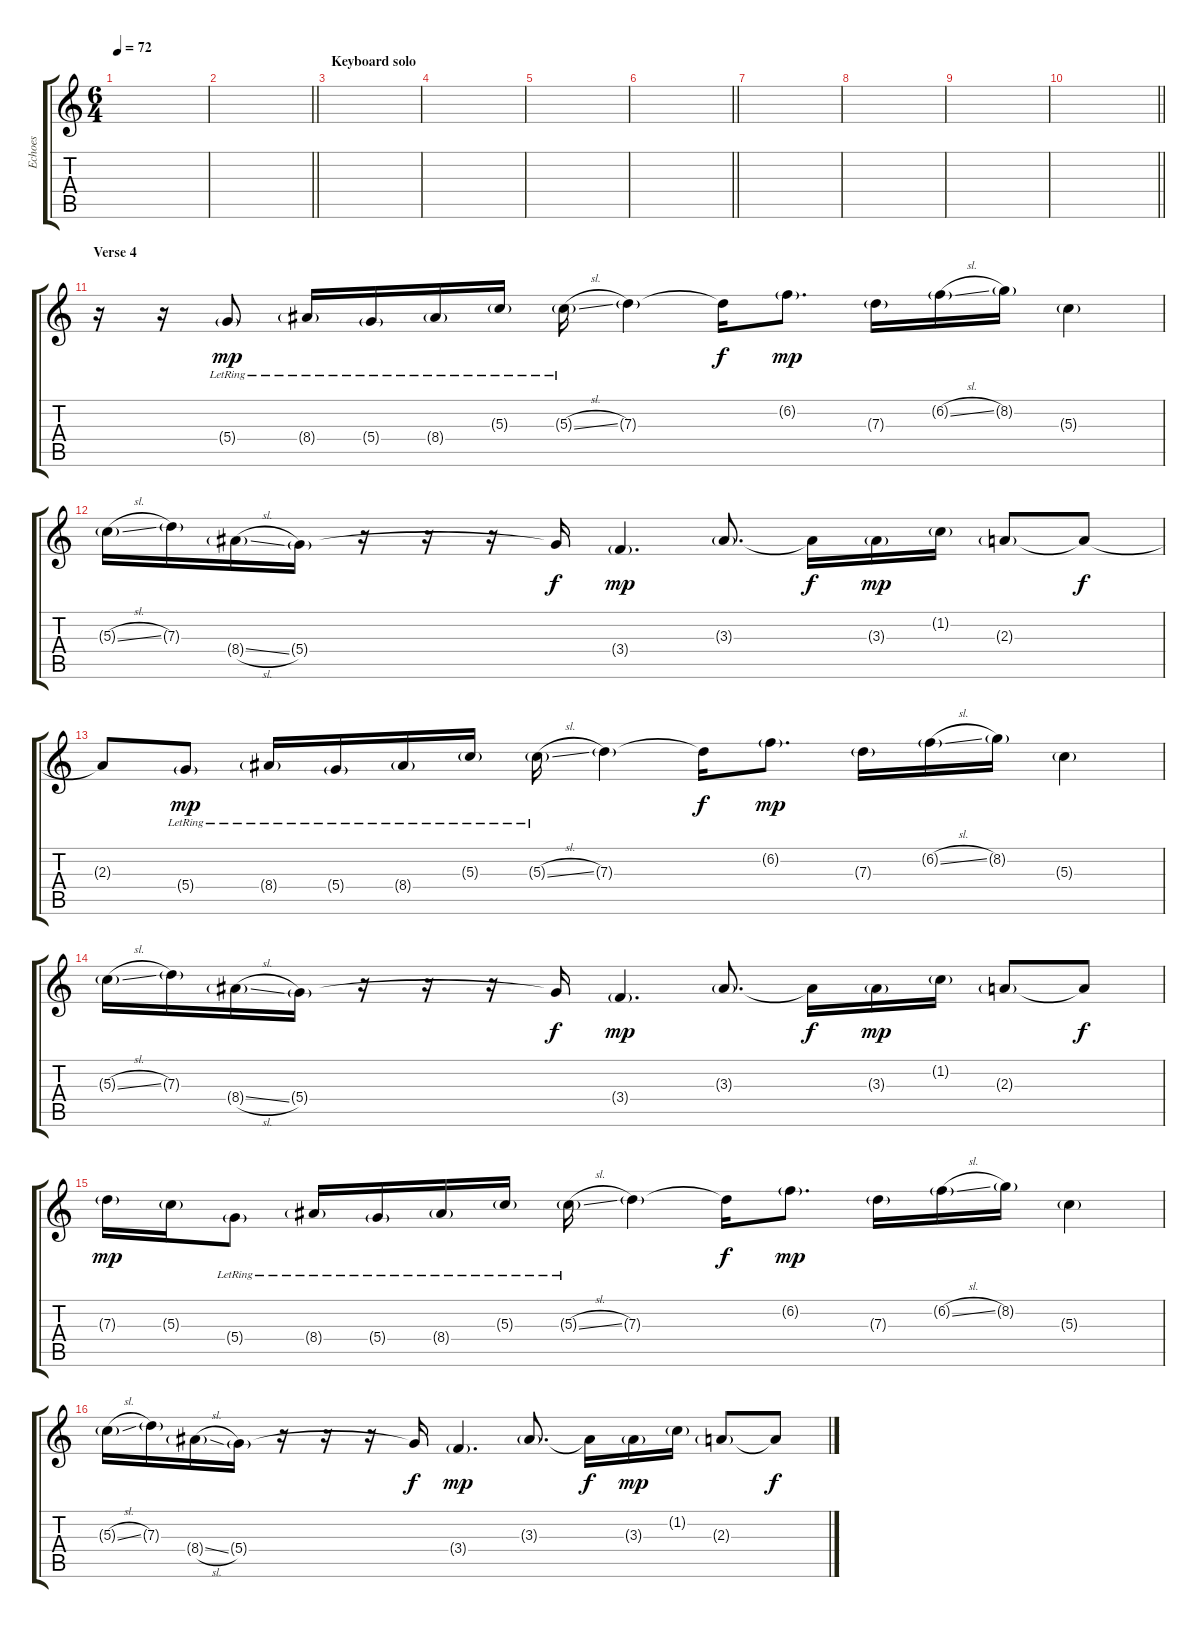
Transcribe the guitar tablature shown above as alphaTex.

\track ("Echoes" "Echoes") {instrument electricguitarjazz}
\staff {score tabs}
\tuning (E4 B3 G3 D3 A2 E2) {hide}
\ts (6 4)
\tempo 72
\clef g2
\ks c
|
\barLineRight lightlight
|
\section ("" "Keyboard solo")
|
|
|
\barLineRight lightlight
|
\section ("" "")
|
|
|
\barLineRight lightlight
|
\section ("" "Verse 4")
r.16{volume 16 instrument electricguitarjazz} r.16 5.4{g lr}.8{dy mp} 8.4{g lr}.16 5.4{g lr}.16 8.4{g lr}.16 5.3{g lr}.16 5.3{sl g lr}.16 7.3{g}.4 7.3{t}.16{dy f} 6.2{g}.8{d dy mp} 7.3{g}.16 6.2{sl g}.16 8.2{g}.16 5.3{g}.4 |
5.3{sl g}.16 7.3{g}.16 8.4{sl g}.16 5.4{g}.16 r.16 r.16 r.16 5.4{t}.16{dy f} 3.4{g}.4{d dy mp} 3.3{g}.8{d} 3.3{t}.16{dy f} 3.3{g}.16{dy mp} 1.2{g}.16 2.3{g}.8 2.3{t}.8{dy f} |
2.3{t}.8 5.4{g lr}.8{dy mp} 8.4{g lr}.16 5.4{g lr}.16 8.4{g lr}.16 5.3{g lr}.16 5.3{sl g lr}.16 7.3{g}.4 7.3{t}.16{dy f} 6.2{g}.8{d dy mp} 7.3{g}.16 6.2{sl g}.16 8.2{g}.16 5.3{g}.4 |
5.3{sl g}.16 7.3{g}.16 8.4{sl g}.16 5.4{g}.16 r.16 r.16 r.16 5.4{t}.16{dy f} 3.4{g}.4{d dy mp} 3.3{g}.8{d} 3.3{t}.16{dy f} 3.3{g}.16{dy mp} 1.2{g}.16 2.3{g}.8 2.3{t}.8{dy f} |
7.3{g}.16{dy mp volume 16 instrument electricguitarjazz} 5.3{g}.16 5.4{g lr}.8 8.4{g lr}.16 5.4{g lr}.16 8.4{g lr}.16 5.3{g lr}.16 5.3{sl g lr}.16 7.3{g}.4 7.3{t}.16{dy f} 6.2{g}.8{d dy mp} 7.3{g}.16 6.2{sl g}.16 8.2{g}.16 5.3{g}.4 |
5.3{sl g}.16 7.3{g}.16 8.4{sl g}.16 5.4{g}.16 r.16 r.16 r.16 5.4{t}.16{dy f} 3.4{g}.4{d dy mp} 3.3{g}.8{d} 3.3{t}.16{dy f} 3.3{g}.16{dy mp} 1.2{g}.16 2.3{g}.8 2.3{t}.8{dy f}
